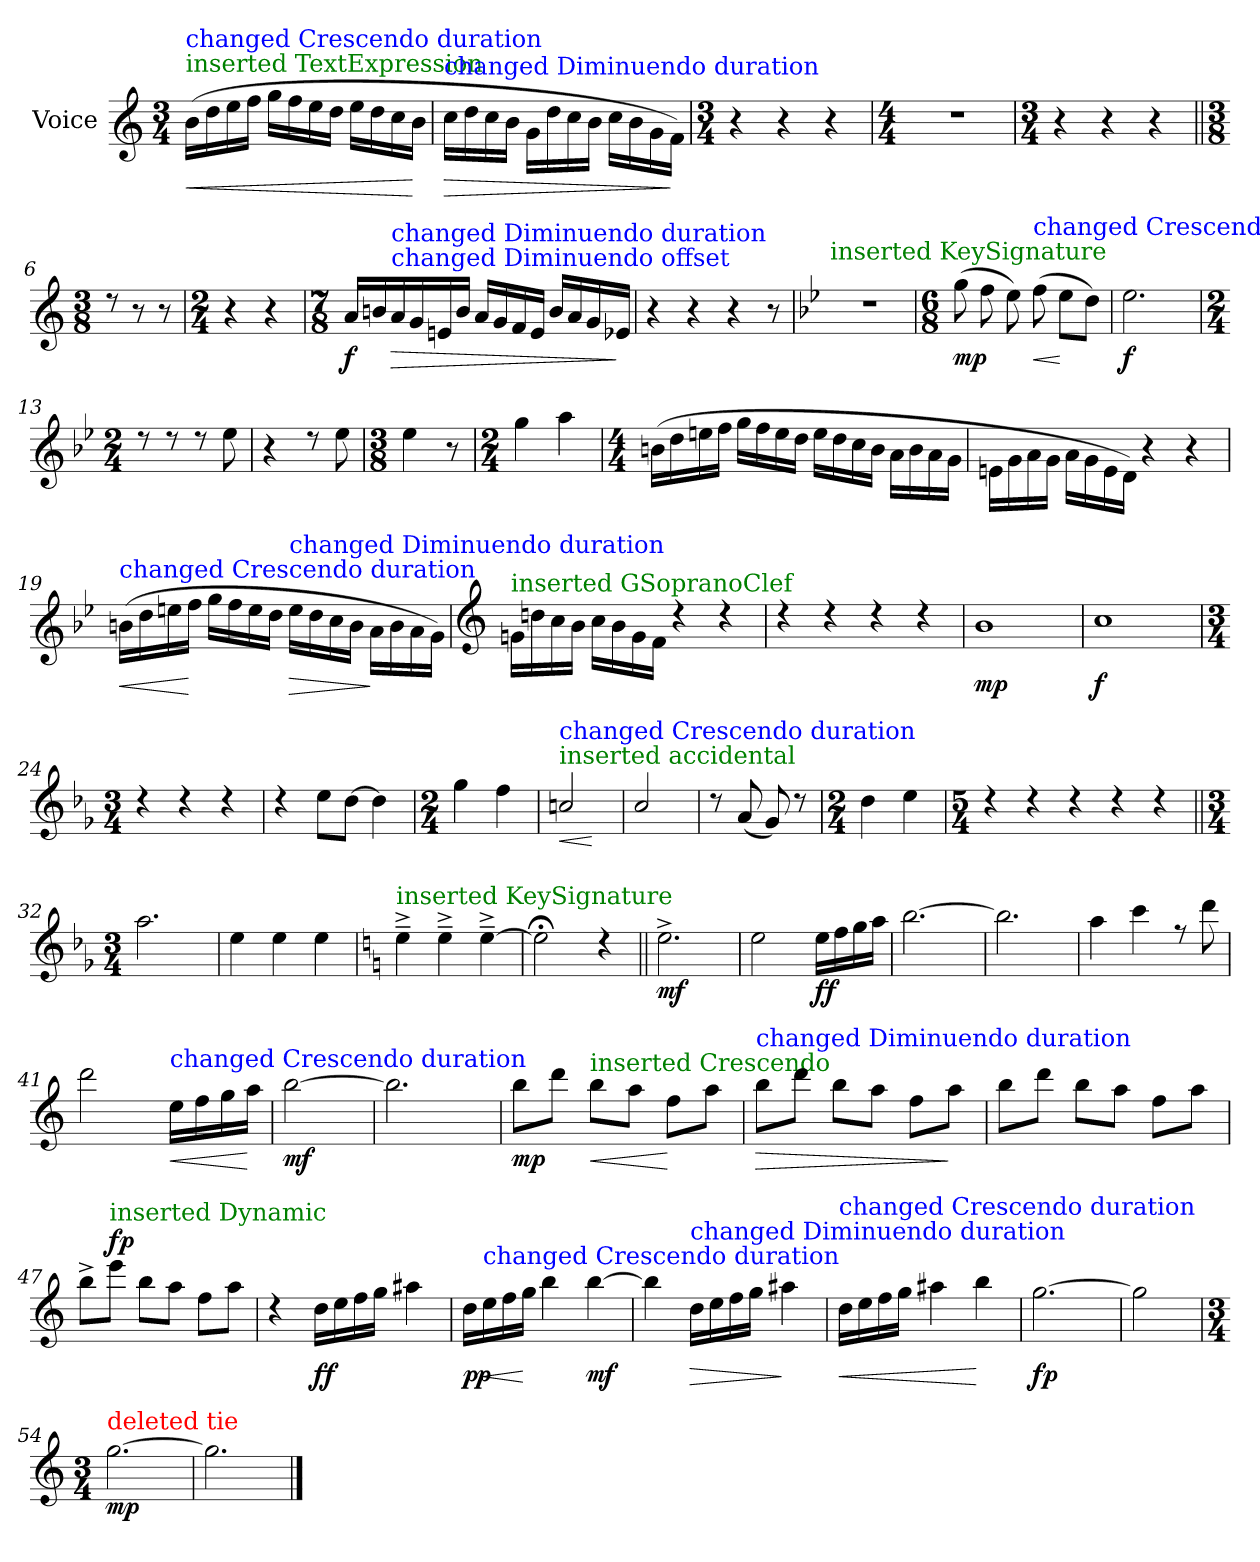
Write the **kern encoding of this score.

**kern	**dynam
*part1	*part1
*staff1	*staff1
*I"Voice	*
*I'Voice	*
*clefG2	*
*M3/4	*
=1	=1
!LO:TX:color=#008000:t=inserted TextExpression	!
!LO:TX:color=#0000FF:t=changed Crescendo duration	!
!	!LO:HP:b
(>16b\LL	<
16dd\	.
16ee\	.
16ff\JJ	.
16gg\LL	.
16ff\	.
16ee\	.
16dd\JJ	.
16ee\LL	.
16dd\	.
16cc\	.
16b\JJ	[
=2	=2
!LO:TX:color=#0000FF:t=changed Diminuendo duration	!
!	!LO:HP:b
16cc\LL	>
16dd\	.
16cc\	.
16b\JJ	.
16g\LL	.
16dd\	.
16cc\	.
16b\JJ	.
16cc\LL	.
16b\	.
16g\	.
16f\JJ)	]
=3	=3
*M3/4	*
4r	.
4r	.
4r	.
=4	=4
*M4/4	*
1r	.
!!LO:LB:g=z
=5	=5
*M3/4	*
4r	.
4r	.
4r	.
=6||	=6||
*M3/8	*
8rcc	.
8r	.
8r	.
=7	=7
*M2/4	*
4r	.
4r	.
=8	=8
*M7/8	*
!	!LO:DY:b
16a/LL	f
16bn/	.
!LO:TX:color=#0000FF:t=changed Diminuendo offset	!
!LO:TX:color=#0000FF:t=changed Diminuendo duration	!
!	!LO:HP:b
16a/	>
16g/	.
16en/	.
16b/JJ	.
16a/LL	.
16g/	.
16f/	.
16e/JJ	.
16b/LL	.
16a/	.
16g/	.
16e-X/JJ	]
=9	=9
4r	.
4r	.
4r	.
8r	.
!!LO:LB:g=z
=10	=10
*k[b-e-]	*
!LO:TX:color=#008000:t=inserted KeySignature	!
2..rdd	.
=11	=11
*M6/8	*
!	!LO:DY:b
(>8gg\	mp
8ff\	.
8ee-\)	.
!LO:TX:color=#0000FF:t=changed Crescendo duration	!
!	!LO:HP:b
(>8ff\	<
8ee-\L	[
8dd\J)	.
=12	=12
!	!LO:DY:b
2.ee-\	f
=13	=13
*M2/4	*
8rcc	.
8rcc	.
8rcc	.
8ee-\	.
=14	=14
4r	.
8rcc	.
8ee-\	.
=15	=15
*M3/8	*
4ee-\	.
8r	.
=16	=16
*M2/4	*
4gg\	.
4aa\	.
!!LO:LB:g=z
=17	=17
*M4/4	*
(>16bn\LL	.
16dd\	.
16een\	.
16ff\JJ	.
16gg\LL	.
16ff\	.
16ee\	.
16dd\JJ	.
16ee\LL	.
16dd\	.
16cc\	.
16b\JJ	.
16a\LL	.
16b\	.
16a\	.
16g\JJ	.
=18	=18
16en\LL	.
16g\	.
16a\	.
16g\JJ	.
16a\LL	.
16g\	.
16e\	.
16d\JJ)	.
4r	.
4r	.
=19	=19
!LO:TX:color=#0000FF:t=changed Crescendo duration	!
!	!LO:HP:b
(>16bn\LL	<
16dd\	.
16een\	.
16ff\JJ	[
16gg\LL	.
16ff\	.
16ee\	.
16dd\JJ	.
!LO:TX:color=#0000FF:t=changed Diminuendo duration	!
!	!LO:HP:b
16ee\LL	>
16dd\	.
16cc\	.
16b\JJ	.
16a\LL	]
16b\	.
16a\	.
16g\JJ)	.
!!LO:LB:g=z
=20	=20
*clefG3	*
!LO:TX:color=#008000:t=inserted GSopranoClef	!
16en\LL	.
16bn\	.
16a\	.
16g\JJ	.
16a\LL	.
16g\	.
16e\	.
16d\JJ	.
4rb	.
4rb	.
=21	=21
4rb	.
4rb	.
4rb	.
4rb	.
=22	=22
!	!LO:DY:b
1g	mp
=23	=23
!	!LO:DY:b
1a	f
=24	=24
*M3/4	*
4rb	.
4rb	.
4rb	.
=25	=25
4rb	.
8cc\L	.
[>8b-\J	.
4b-\]	.
!!LO:LB:g=z
=26	=26
*M2/4	*
4ee-\	.
4dd\	.
=27	=27
!LO:TX:color=#008000:t=inserted accidental	!
!LO:TX:color=#0000FF:t=changed Crescendo duration	!
!	!LO:HP:b
2ani/	<
.	[
=28	=28
2a/	.
=29	=29
8rb	.
(>8f/	.
8e-/)	.
8rb	.
=30	=30
*M2/4	*
4b-\	.
4cc\	.
=31	=31
*M5/4	*
4rb	.
4rb	.
4rb	.
4rb	.
4rb	.
=32||	=32||
*M3/4	*
2.ff\	.
=33	=33
4cc\	.
4cc\	.
4cc\	.
!!LO:LB:g=z
=34	=34
*k[]	*
!LO:TX:color=#008000:t=inserted KeySignature	!
4cc^>~>\	.
4cc^>~>\	.
[>4cc^>~>\	.
=35	=35
2cc;<\]	.
4rb	.
=36||	=36||
!	!LO:DY:b
2.cc^>\	mf
=37	=37
2cc\	.
!	!LO:DY:b
16cc\LL	ff
16dd\	.
16ee\	.
16ff\JJ	.
=38	=38
[>2.gg\	.
=39	=39
2.gg\]	.
=40	=40
4ff\	.
4aa\	.
8rcc	.
8bb\	.
=41	=41
2bb\	.
!LO:TX:color=#0000FF:t=changed Crescendo duration	!
!	!LO:HP:b
16cc\LL	<
16dd\	.
16ee\	.
16ff\JJ	[
!!LO:LB:g=z
=42	=42
!	!LO:DY:b
[>2gg\	mf
=43	=43
2.gg\]	.
=44	=44
!	!LO:DY:b
8gg\L	mp
8bb\J	.
!LO:TX:color=#008000:t=inserted Crescendo	!
!	!LO:HP:b
8gg\L	<
8ff\J	.
8dd\L	[
8ff\J	.
=45	=45
!LO:TX:color=#0000FF:t=changed Diminuendo duration	!
!	!LO:HP:b
8gg\L	>
8bb\J	.
8gg\L	.
8ff\J	.
8dd\L	.
8ff\J	]
=46	=46
8gg\L	.
8bb\J	.
8gg\L	.
8ff\J	.
8dd\L	.
8ff\J	.
=47	=47
8gg^>\L	.
!LO:TX:color=#008000:t=inserted Dynamic	!
!	!LO:DY:a
8ccc\J	fp
8gg\L	.
8ff\J	.
8dd\L	.
8ff\J	.
!!LO:LB:g=z
=48	=48
4rb	.
!	!LO:DY:b
16b\LL	ff
16cc\	.
16dd\	.
16ee\JJ	.
4ff#X\	.
=49	=49
!	!LO:DY:b
16b\LL	pp
!LO:TX:color=#0000FF:t=changed Crescendo duration	!
!	!LO:HP:b
16cc\	<
16dd\	.
16ee\JJ	[
4gg\	.
!	!LO:DY:b
[>4gg\	mf
=50	=50
4gg\]	.
!LO:TX:color=#0000FF:t=changed Diminuendo duration	!
!	!LO:HP:b
16b\LL	>
16cc\	.
16dd\	.
16ee\JJ	.
4ff#X\	]
=51	=51
!LO:TX:color=#0000FF:t=changed Crescendo duration	!
!	!LO:HP:b
16b\LL	<
16cc\	.
16dd\	.
16ee\JJ	.
4ff#X\	.
4gg\	[
=52	=52
!	!LO:DY:b
[>2.ee\	fp
=53	=53
2ee\]	.
!!LO:LB:g=z
=54	=54
*M3/4	*
!LO:TX:color=#FF0000:t=deleted tie	!
!	!LO:DY:b
[>2.eej\	mp
=55	=55
2.ee\]	.
==	==
*-	*-
